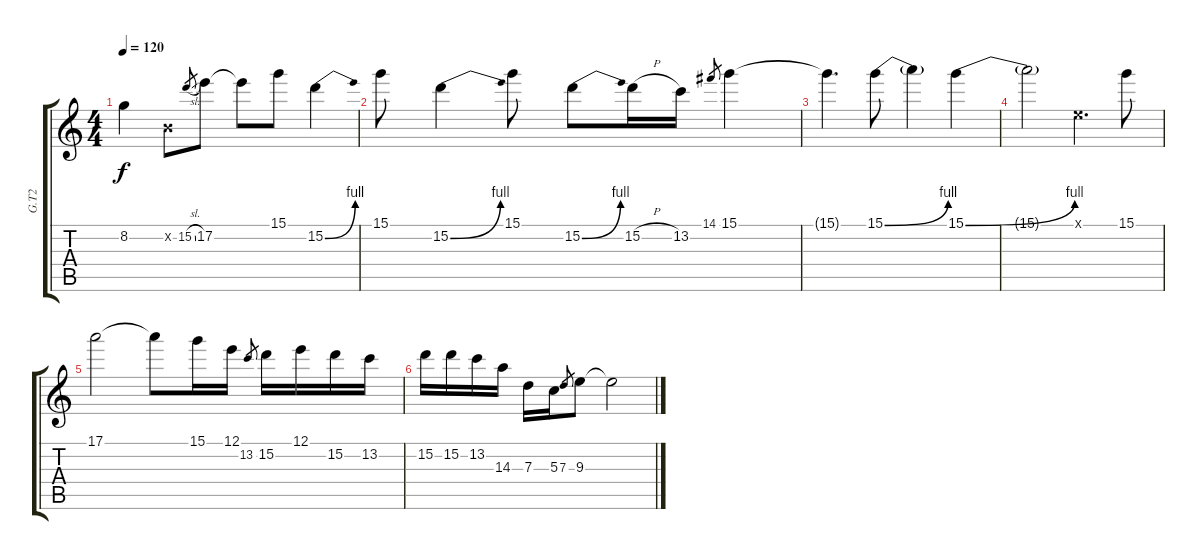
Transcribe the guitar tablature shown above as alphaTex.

\track ("G.T2" "G.T2") {instrument distortionguitar}
\staff {score tabs}
\tuning (E4 B3 G3 D3 A2 E2) {hide}
\ts (4 4)
\tempo 120
\clef g2
\ks c
8.2{t}.4{dy f volume 7} 0.2{x}.8 15.2{sl}.8{gr} 17.2.8 17.2{t}.8 15.1.8 15.2{be (bend 0 0 60 4)}.4 |
15.1.8{volume 6} 15.2{be (bend 0 0 60 4)}.4 15.1.8 15.2{be (bend 0 0 60 4)}.8 15.2{h}.16 13.2.16 14.1.8{gr} 15.1.4 |
15.1{t}.4{d volume 5} 15.1{be (bend 0 0 60 4)}.8 15.1{t}.4 15.1{be (bend 0 0 60 4)}.4 |
15.1{t}.2{volume 4} 0.1{x}.4{d} 15.1.8 |
17.1.2{volume 3} 17.1{t}.8 15.1.16 12.1.16 13.2.8{gr} 15.2.16 12.1.16 15.2.16 13.2.16 |
15.2.16{volume 1} 15.2.16 13.2.16 14.3.16 7.3.16 5.3.16 7.3.8{gr} 9.3.8 9.3{t}.2
